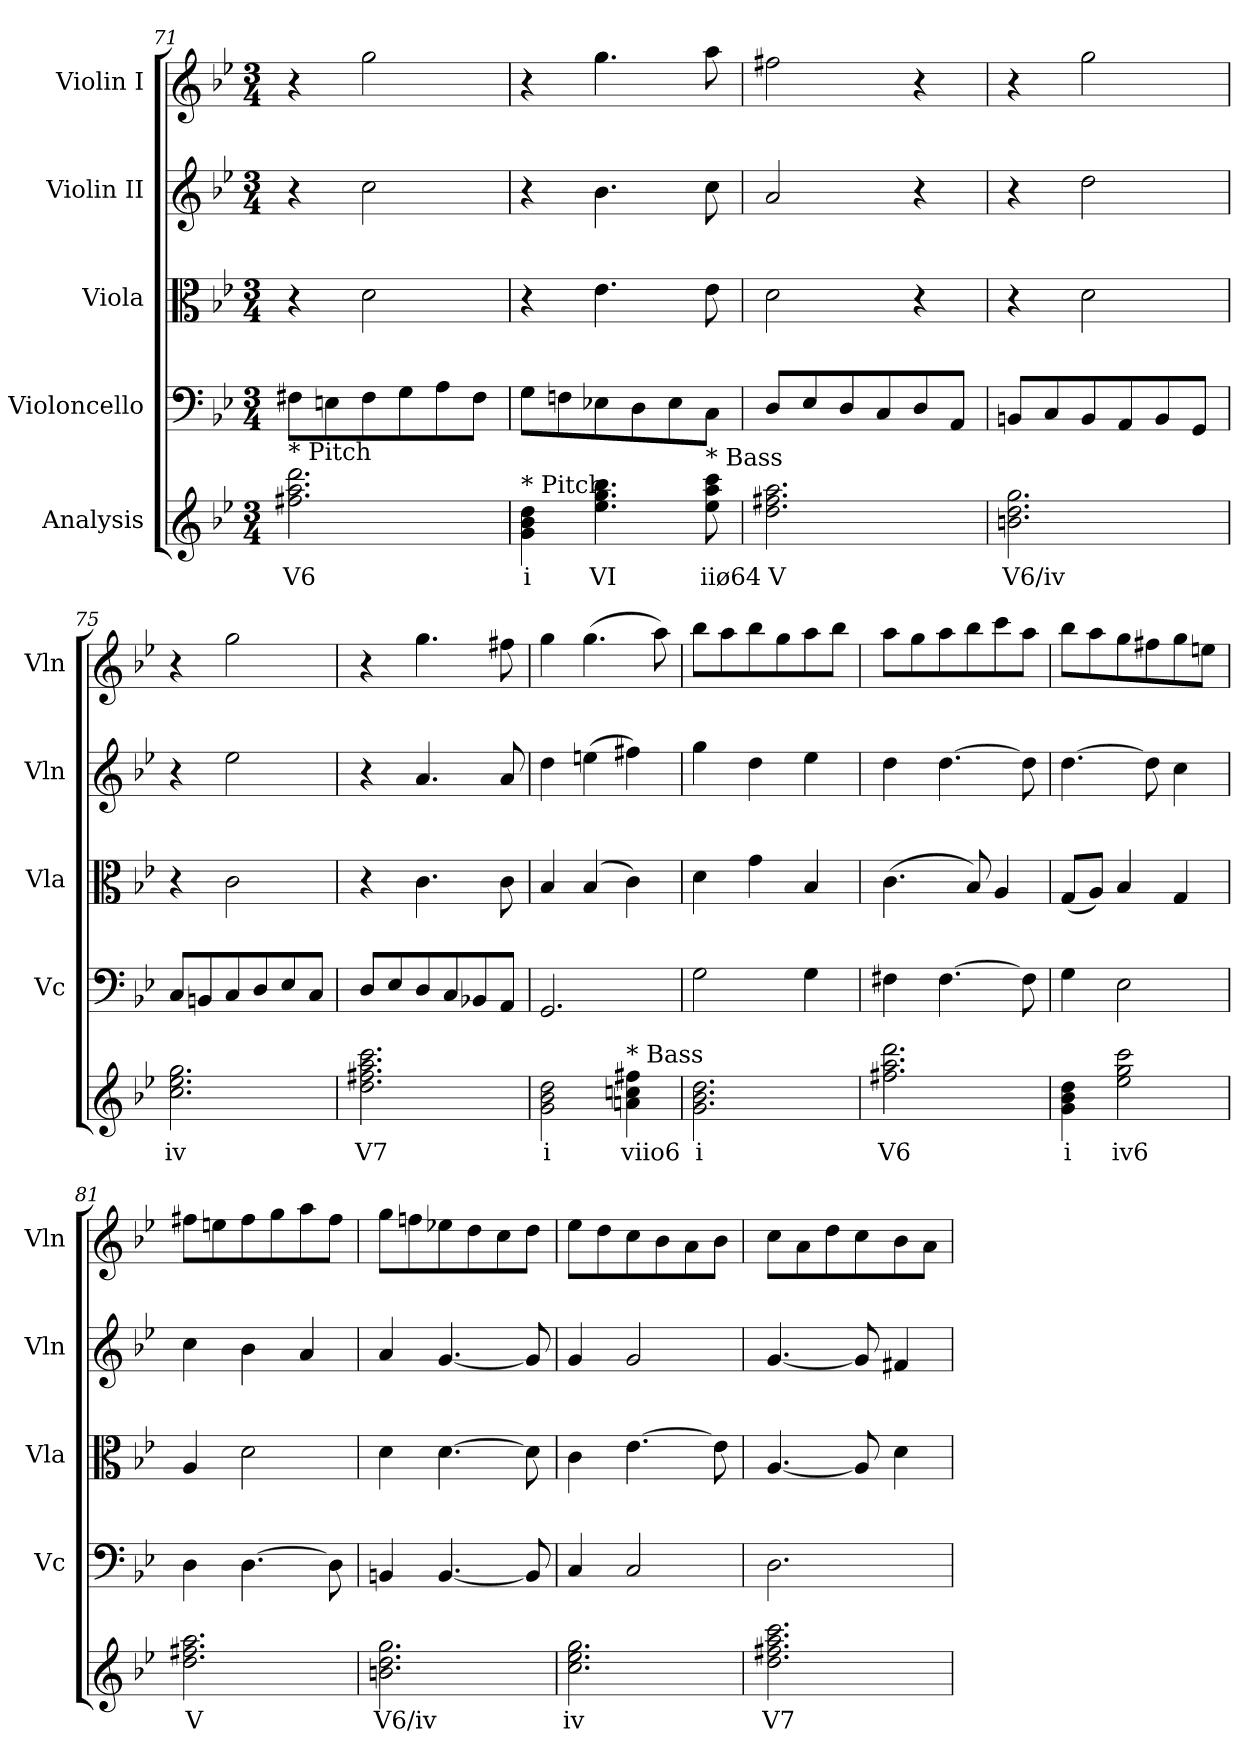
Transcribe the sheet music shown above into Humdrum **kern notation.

**kern	**text	**kern	**kern	**kern	**kern
*part5	*part5	*part4	*part3	*part2	*part1
*staff5	*staff5	*staff4	*staff3	*staff2	*staff1
*I"Analysis	*	*I"Violoncello	*I"Viola	*I"Violin II	*I"Violin I
*	*	*I'Vc	*I'Vla	*I'Vln	*I'Vln
*	*	*clefF4	*clefC3	*clefG2	*clefG2
*k[b-e-]	*	*k[b-e-]	*k[b-e-]	*k[b-e-]	*k[b-e-]
*M3/4	*	*M3/4	*M3/4	*M3/4	*M3/4
=71	=71	=71	=71	=71	=71
!LO:TX:t=* Pitch	!	!	!	!	!
2.ff#X 2.aa 2.ddd	V6	8F#X\L	4r	4r	4r
.	.	8En\	.	.	.
.	.	8F#\	2d\	2cc\	2gg\
.	.	8G\	.	.	.
.	.	8A\	.	.	.
.	.	8F#\J	.	.	.
=72	=72	=72	=72	=72	=72
!LO:TX:t=* Pitch	!	!	!	!	!
4g 4b- 4dd	i	8G\L	4r	4r	4r
.	.	8Fn\	.	.	.
4.ee- 4.gg 4.bb-	VI	8E-X\	4.e-\	4.b-\	4.gg\
.	.	8D\	.	.	.
.	.	8E-\	.	.	.
!LO:TX:t=* Bass	!	!	!	!	!
8ee- 8aa 8ccc	iiø64	8C\J	8e-\	8cc\	8aa\
=73	=73	=73	=73	=73	=73
2.dd 2.ff#X 2.aa	V	8D/L	2d\	2a/	2ff#X\
.	.	8E-/	.	.	.
.	.	8D/	.	.	.
.	.	8C/	.	.	.
.	.	8D/	4r	4r	4r
.	.	8AA/J	.	.	.
!!LO:PB:g=z
=74	=74	=74	=74	=74	=74
2.bn 2.dd 2.gg	V6/iv	8BBn/L	4r	4r	4r
.	.	8C/	.	.	.
.	.	8BB/	2d\	2dd\	2gg\
.	.	8AA/	.	.	.
.	.	8BB/	.	.	.
.	.	8GG/J	.	.	.
=75	=75	=75	=75	=75	=75
2.cc 2.ee- 2.gg	iv	8C/L	4r	4r	4r
.	.	8BBn/	.	.	.
.	.	8C/	2c\	2ee-\	2gg\
.	.	8D/	.	.	.
.	.	8E-/	.	.	.
.	.	8C/J	.	.	.
=76	=76	=76	=76	=76	=76
2.dd 2.ff#X 2.aa 2.ccc	V7	8D/L	4r	4r	4r
.	.	8E-/	.	.	.
.	.	8D/	4.c\	4.a/	4.gg\
.	.	8C/	.	.	.
.	.	8BB-X/	.	.	.
.	.	8AA/J	8c\	8a/	8ff#X\
=77	=77	=77	=77	=77	=77
2g 2b- 2dd	i	2.GG/	4B-/	4dd\	4gg\
.	.	.	(>4B-/	(>4een\	(>4.gg\
!LO:TX:t=* Bass	!	!	!	!	!
4an 4ccn 4ff#X	viio6	.	4c\)	4ff#X\)	.
.	.	.	.	.	8aa\)
!!LO:LB:g=z
=78	=78	=78	=78	=78	=78
2.g 2.b- 2.dd	i	2G\	4d\	4gg\	8bb-\L
.	.	.	.	.	8aa\
.	.	.	4g\	4dd\	8bb-\
.	.	.	.	.	8gg\
.	.	4G\	4B-/	4ee-\	8aa\
.	.	.	.	.	8bb-\J
=79	=79	=79	=79	=79	=79
2.ff#X 2.aa 2.ddd	V6	4F#X\	(>4.c\	4dd\	8aa\L
.	.	.	.	.	8gg\
.	.	[4.F#\	.	[4.dd\	8aa\
.	.	.	8B-/)	.	8bb-\
.	.	.	4A/	.	8ccc\
.	.	8F#\]	.	8dd\]	8aa\J
=80	=80	=80	=80	=80	=80
4g 4b- 4dd	i	4G\	(<8G/L	[4.dd\	8bb-\L
.	.	.	8A/J)	.	8aa\
2ee- 2gg 2ccc	iv6	2E-\	4B-/	.	8gg\
.	.	.	.	8dd\]	8ff#X\
.	.	.	4G/	4cc\	8gg\
.	.	.	.	.	8een\J
=81	=81	=81	=81	=81	=81
2.dd 2.ff#X 2.aa	V	4D\	4A/	4cc\	8ff#X\L
.	.	.	.	.	8een\
.	.	[4.D\	2d\	4b-\	8ff#\
.	.	.	.	.	8gg\
.	.	.	.	4a/	8aa\
.	.	8D\]	.	.	8ff#\J
!!LO:LB:g=z
=82	=82	=82	=82	=82	=82
2.bn 2.dd 2.gg	V6/iv	4BBn/	4d\	4a/	8gg\L
.	.	.	.	.	8ffn\
.	.	[4.BB/	[4.d\	[4.g/	8ee-X\
.	.	.	.	.	8dd\
.	.	.	.	.	8cc\
.	.	8BB/]	8d\]	8g/]	8dd\J
=83	=83	=83	=83	=83	=83
2.cc 2.ee- 2.gg	iv	4C/	4c\	4g/	8ee-\L
.	.	.	.	.	8dd\
.	.	2C/	[4.e-\	2g/	8cc\
.	.	.	.	.	8b-\
.	.	.	.	.	8a\
.	.	.	8e-\]	.	8b-\J
=84	=84	=84	=84	=84	=84
2.dd 2.ff#X 2.aa 2.ccc	V7	2.D\	[4.A/	[4.g/	8cc\L
.	.	.	.	.	8a\
.	.	.	.	.	8dd\
.	.	.	8A/]	8g/]	8cc\
.	.	.	4d\	4f#X/	8b-\
.	.	.	.	.	8a\J
=	=	=	=	=	=
*-	*-	*-	*-	*-	*-
